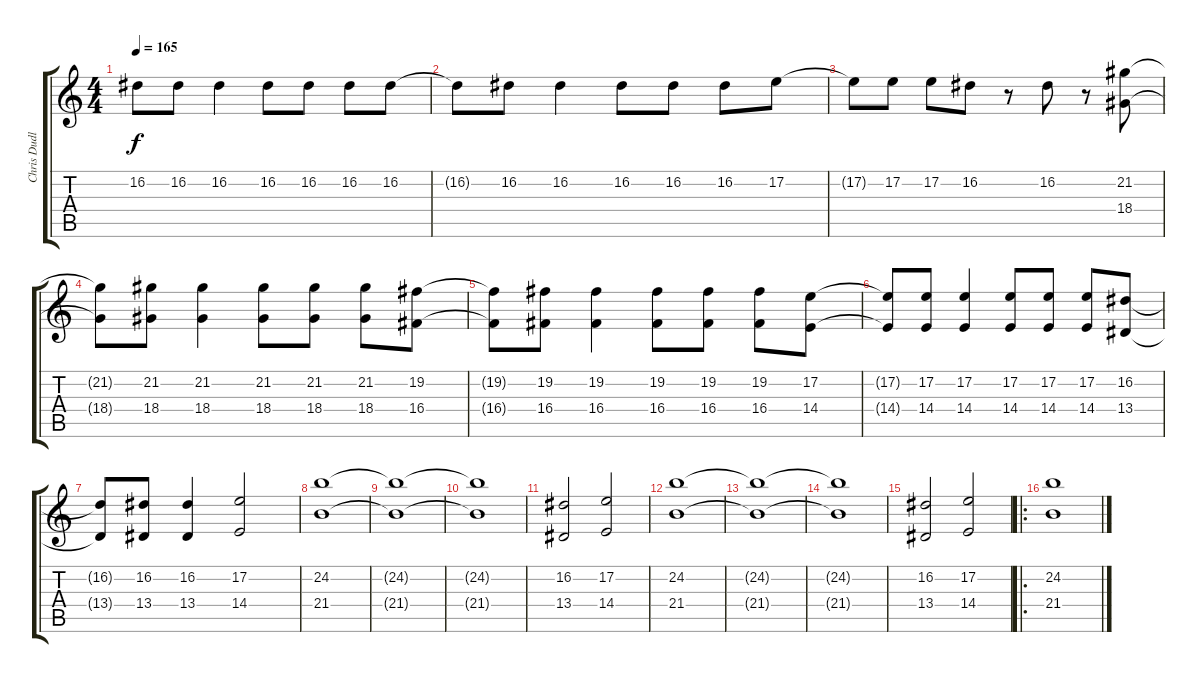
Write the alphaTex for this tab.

\track ("Chris Dudley" "Chris Dudl") {instrument lead2sawtooth}
\staff {score tabs}
\tuning (E4 B3 G3 D3 A2 D2) {hide}
\ts (4 4)
\tempo 165
\clef g2
\ks c
16.2{t}.8{dy f} 16.2.8 16.2.4 16.2.8 16.2.8 16.2.8 16.2.8 |
16.2{t}.8 16.2.8 16.2.4 16.2.8 16.2.8 16.2.8 17.2.8 |
17.2{t}.8 17.2.8 17.2.8 16.2.8 r.8 16.2.8 r.8 (21.2 18.4).8 |
(21.2{t} 18.4{t}).8 (21.2 18.4).8 (21.2 18.4).4 (21.2 18.4).8 (21.2 18.4).8 (21.2 18.4).8 (19.2 16.4).8 |
(19.2{t} 16.4{t}).8 (19.2 16.4).8 (19.2 16.4).4 (19.2 16.4).8 (19.2 16.4).8 (19.2 16.4).8 (17.2 14.4).8 |
(17.2{t} 14.4{t}).8 (17.2 14.4).8 (17.2 14.4).4 (17.2 14.4).8 (17.2 14.4).8 (17.2 14.4).8 (16.2 13.4).8 |
(16.2{t} 13.4{t}).8 (16.2 13.4).8 (16.2 13.4).4 (17.2 14.4).2 |
(24.2 21.4).1 |
(24.2{t} 21.4{t}).1 |
(24.2{t} 21.4{t}).1 |
(16.2 13.4).2 (17.2 14.4).2 |
(24.2 21.4).1 |
(24.2{t} 21.4{t}).1 |
(24.2{t} 21.4{t}).1 |
(16.2 13.4).2 (17.2 14.4).2 |
\ro
(24.2 21.4).1
